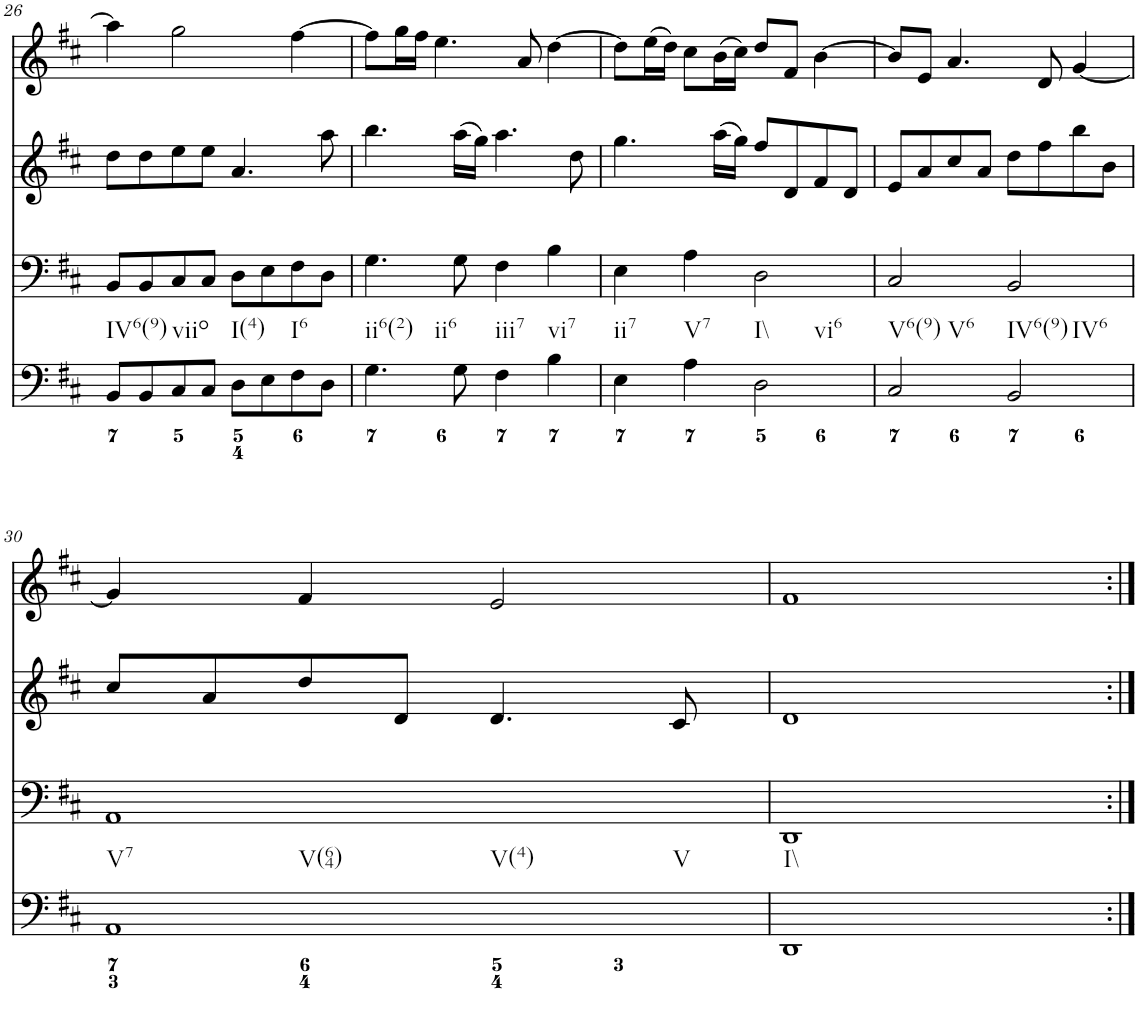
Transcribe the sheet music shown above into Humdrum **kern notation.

**kern	**kern	**kern	**kern
*part4	*part3	*part2	*part1
*staff4	*staff3	*staff2	*staff1
*I"Piano	*I"Piano	*I"Piano	*I"Piano
*I'Pno	*I'Pno	*I'Pno	*I'Pno
!!LO:PB:g=z
*clefF4	*clefF4	*clefG2	*clefG2
*k[f#c#]	*k[f#c#]	*k[f#c#]	*k[f#c#]
*D:	*D:	*D:	*D:
*M4/4	*M4/4	*M4/4	*M4/4
=26	=26	=26	=26
!LO:TX:b:t=IV6(9)	!	!	!
8BB/L	8BB/L	8dd\L	4aa\]
8BB/	8BB/	8dd\	.
!LO:TX:b:t=viio	!	!	!
8C#/	8C#/	8ee\	2gg\
8C#/J	8C#/J	8ee\J	.
!LO:TX:b:t=I(4)	!	!	!
8D\L	8D\L	4.a/	.
8E\	8E\	.	.
!LO:TX:b:t=I6	!	!	!
8F#\	8F#\	.	[4ff#\
8D\J	8D\J	8aa\	.
=27	=27	=27	=27
!LO:TX:b:t=ii6(2)	!	!	!
!LO:TX:b:t=ii6	!	!	!
4.G\	4.G\	4.bb\	8ff#\L]
.	.	.	16gg\L
.	.	.	16ff#\JJ
.	.	.	4.ee\
8G\	8G\	(16aa\LL	.
.	.	16gg\JJ)	.
!LO:TX:b:t=iii7	!	!	!
4F#\	4F#\	4.aa\	.
.	.	.	8a/
!LO:TX:b:t=vi7	!	!	!
4B\	4B\	.	[4dd\
.	.	8dd\	.
=28	=28	=28	=28
!LO:TX:b:t=ii7	!	!	!
4E\	4E\	4.gg\	8dd\L]
.	.	.	(16ee\L
.	.	.	16dd\JJ)
!LO:TX:b:t=V7	!	!	!
4A\	4A\	.	8cc#\L
.	.	(16aa\LL	(16b\L
.	.	16gg\JJ)	16cc#\JJ)
!LO:TX:b:t=I\\	!	!	!
!LO:TX:b:t=vi6	!	!	!
2D\	2D\	8ff#/L	8dd/L
.	.	8d/	8f#/J
.	.	8f#/	[4b\
.	.	8d/J	.
=29	=29	=29	=29
!LO:TX:b:t=V6(9)	!	!	!
!LO:TX:b:t=V6	!	!	!
2C#/	2C#/	8e/L	8b/L]
.	.	8a/	8e/J
.	.	8cc#/	4.a/
.	.	8a/J	.
!LO:TX:b:t=IV6(9)	!	!	!
!LO:TX:b:t=IV6	!	!	!
2BB/	2BB/	8dd\L	.
.	.	8ff#\	8d/
.	.	8bb\	[4g/
.	.	8b\J	.
!!LO:LB:g=z
=30	=30	=30	=30
!LO:TX:b:t=V7	!	!	!
!LO:TX:b:t=V(64)	!	!	!
!LO:TX:b:t=V(4)	!	!	!
!LO:TX:b:t=V	!	!	!
1AA	1AA	8cc#/L	4g/]
.	.	8a/	.
.	.	8dd/	4f#/
.	.	8d/J	.
.	.	4.d/	2e/
.	.	8c#/	.
=31	=31	=31	=31
!LO:TX:b:t=I\\	!	!	!
1DD	1DD	1d	1f#
=:|!	=:|!	=:|!	=:|!
*-	*-	*-	*-
